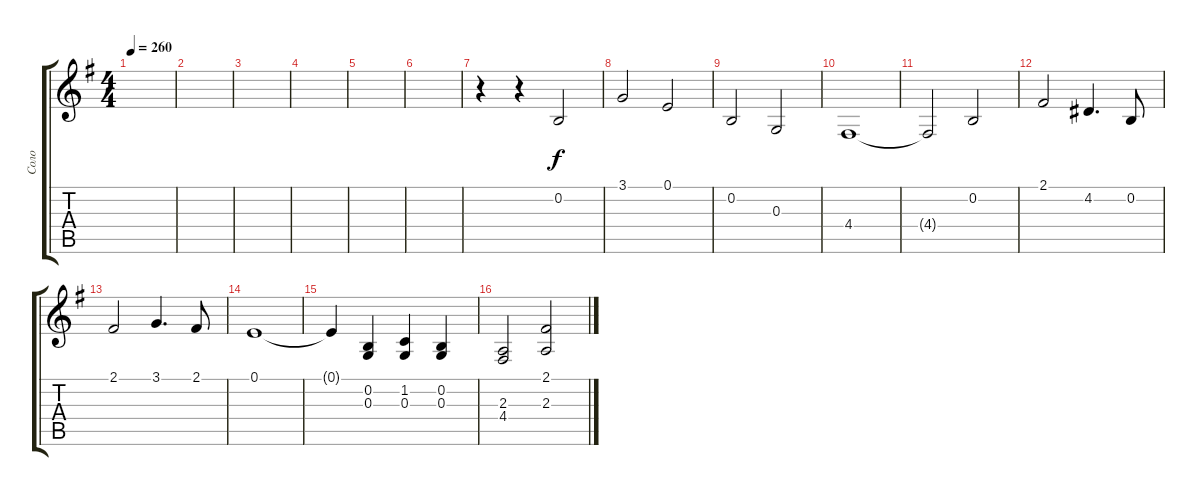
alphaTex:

\track ("Соло" "Соло") {instrument piccolo}
\staff {score tabs}
\tuning (E4 B3 G3 D3 A2 E2) {hide}
\ts (4 4)
\tempo 260
\clef g2
\ks g
|
|
|
|
|
|
r.4 r.4 0.2.2 |
3.1.2 0.1.2 |
0.2.2 0.3.2 |
4.4.1 |
4.4{t}.2 0.2.2 |
2.1.2 4.2.4{d} 0.2.8 |
2.1.2 3.1.4{d} 2.1.8 |
0.1.1 |
0.1{t}.4 (0.2 0.3).4 (1.2 0.3).4 (0.2 0.3).4 |
(2.3 4.4).2 (2.1 2.3).2
